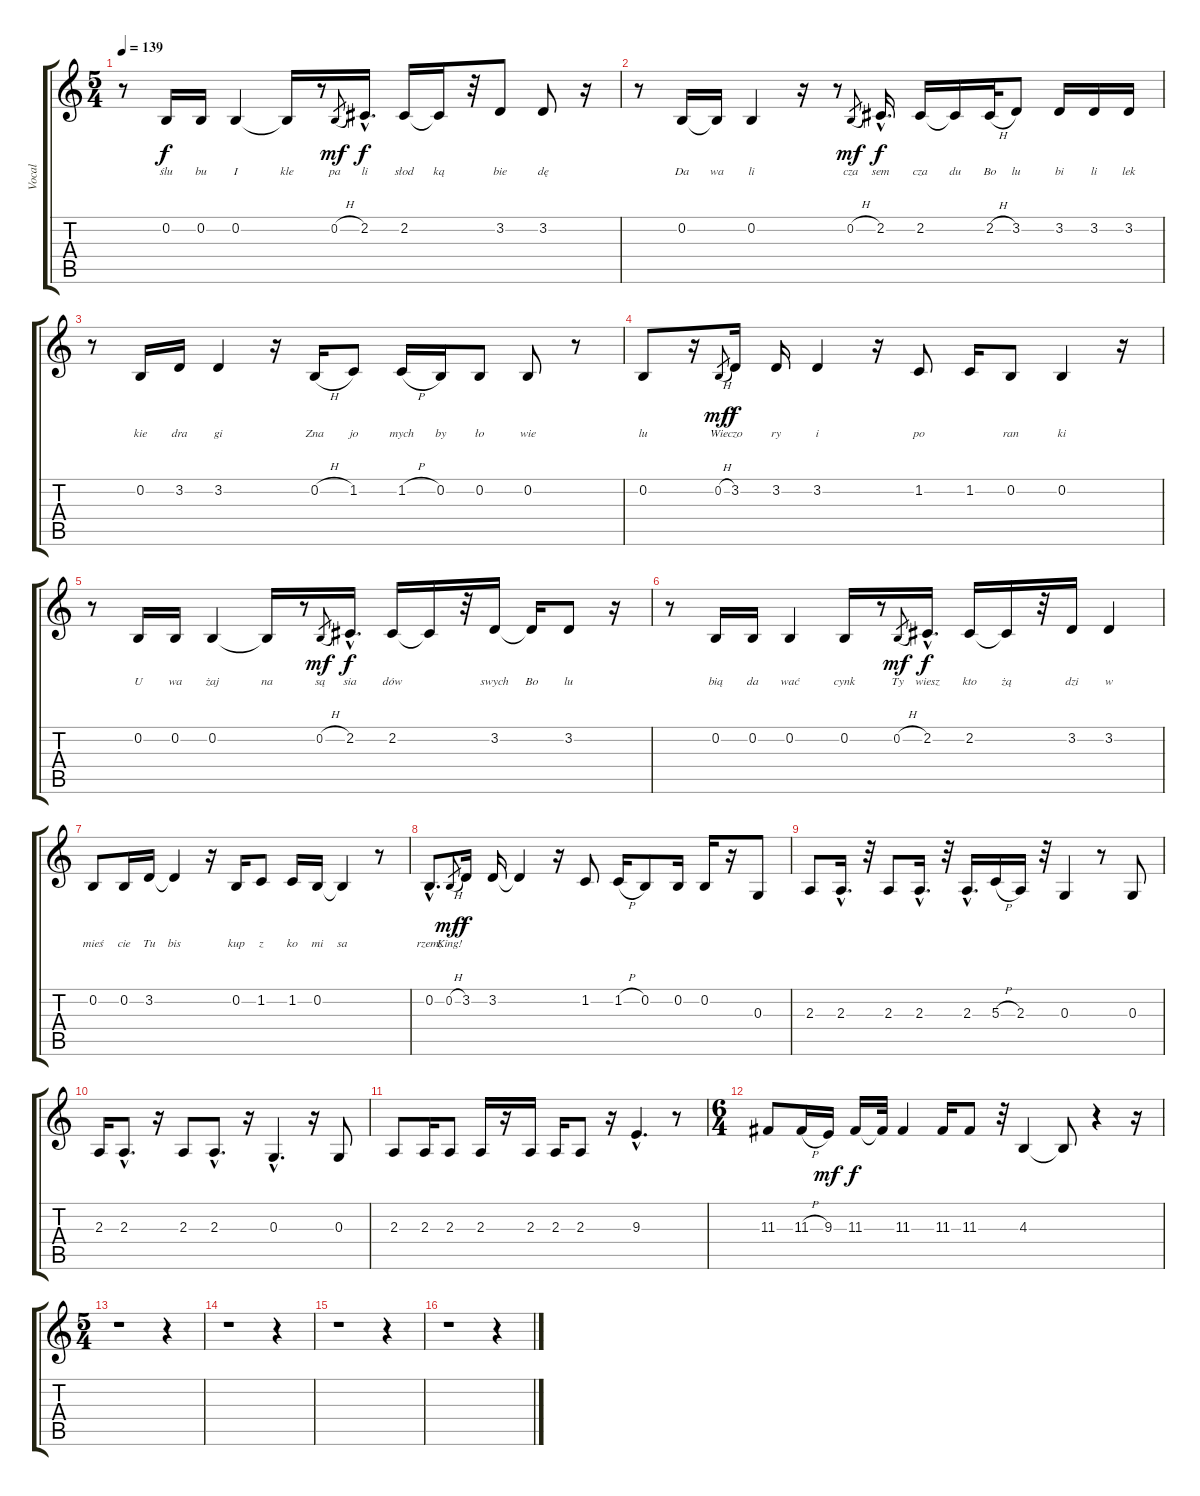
\track ("Vocal" "Vocal") {instrument lead2sawtooth}
\staff {score tabs}
\tuning (E4 B3 G3 D3 A2 E2) {hide}
\ts (5 4)
\tempo 139
\clef g2
\ks c
r.8{dy f} 0.2.16{lyrics (0 "ślu") lyrics (1 "") lyrics (2 "") lyrics (3 "") lyrics (4 "")} 0.2.16{lyrics (0 "bu") lyrics (1 "") lyrics (2 "") lyrics (3 "") lyrics (4 "")} 0.2.4{lyrics (0 "I") lyrics (1 "") lyrics (2 "") lyrics (3 "") lyrics (4 "")} 0.2{t}.16{lyrics (0 "kle") lyrics (1 "") lyrics (2 "") lyrics (3 "") lyrics (4 "")} r.8 0.2{h}.8{lyrics (0 "pa") lyrics (1 "") lyrics (2 "") lyrics (3 "") lyrics (4 "") gr dy mf} 2.2{hac}.16{d lyrics (0 "li") lyrics (1 "") lyrics (2 "") lyrics (3 "") lyrics (4 "") dy f} 2.2.16{lyrics (0 "słod") lyrics (1 "") lyrics (2 "") lyrics (3 "") lyrics (4 "")} 2.2{t}.16{lyrics (0 "ką") lyrics (1 "") lyrics (2 "") lyrics (3 "") lyrics (4 "")} r.32 3.2.8{lyrics (0 "bie") lyrics (1 "") lyrics (2 "") lyrics (3 "") lyrics (4 "")} 3.2.8{lyrics (0 "dę") lyrics (1 "") lyrics (2 "") lyrics (3 "") lyrics (4 "")} r.16 |
r.8 0.2.16{lyrics (0 "Da") lyrics (1 "") lyrics (2 "") lyrics (3 "") lyrics (4 "")} 0.2{t}.16{lyrics (0 "wa") lyrics (1 "") lyrics (2 "") lyrics (3 "") lyrics (4 "")} 0.2.4{lyrics (0 "li") lyrics (1 "") lyrics (2 "") lyrics (3 "") lyrics (4 "")} r.16 r.8 0.2{h}.8{lyrics (0 "cza") lyrics (1 "") lyrics (2 "") lyrics (3 "") lyrics (4 "") gr dy mf} 2.2{hac}.16{d lyrics (0 "sem") lyrics (1 "") lyrics (2 "") lyrics (3 "") lyrics (4 "") dy f} 2.2.16{lyrics (0 "cza") lyrics (1 "") lyrics (2 "") lyrics (3 "") lyrics (4 "")} 2.2{t}.16{lyrics (0 "du") lyrics (1 "") lyrics (2 "") lyrics (3 "") lyrics (4 "")} 2.2{h}.32{lyrics (0 "Bo") lyrics (1 "") lyrics (2 "") lyrics (3 "") lyrics (4 "")} 3.2.8{lyrics (0 "lu") lyrics (1 "") lyrics (2 "") lyrics (3 "") lyrics (4 "")} 3.2.16{lyrics (0 "bi") lyrics (1 "") lyrics (2 "") lyrics (3 "") lyrics (4 "")} 3.2.16{lyrics (0 "li") lyrics (1 "") lyrics (2 "") lyrics (3 "") lyrics (4 "")} 3.2.16{lyrics (0 "lek") lyrics (1 "") lyrics (2 "") lyrics (3 "") lyrics (4 "")} |
r.8 0.2.16{lyrics (0 "kie") lyrics (1 "") lyrics (2 "") lyrics (3 "") lyrics (4 "")} 3.2.16{lyrics (0 "dra") lyrics (1 "") lyrics (2 "") lyrics (3 "") lyrics (4 "")} 3.2.4{lyrics (0 "gi") lyrics (1 "") lyrics (2 "") lyrics (3 "") lyrics (4 "")} r.16 0.2{h}.16{lyrics (0 "Zna") lyrics (1 "") lyrics (2 "") lyrics (3 "") lyrics (4 "")} 1.2.8{lyrics (0 "jo") lyrics (1 "") lyrics (2 "") lyrics (3 "") lyrics (4 "")} 1.2{h}.16{lyrics (0 "mych") lyrics (1 "") lyrics (2 "") lyrics (3 "") lyrics (4 "")} 0.2.16{lyrics (0 "by") lyrics (1 "") lyrics (2 "") lyrics (3 "") lyrics (4 "")} 0.2.8{lyrics (0 "ło") lyrics (1 "") lyrics (2 "") lyrics (3 "") lyrics (4 "")} 0.2.8{lyrics (0 "wie") lyrics (1 "") lyrics (2 "") lyrics (3 "") lyrics (4 "")} r.8 |
0.2.8{lyrics (0 "lu") lyrics (1 "") lyrics (2 "") lyrics (3 "") lyrics (4 "")} r.16 0.2{h}.8{lyrics (0 "Wie") lyrics (1 "") lyrics (2 "") lyrics (3 "") lyrics (4 "") gr dy mf} 3.2.16{lyrics (0 "czo") lyrics (1 "") lyrics (2 "") lyrics (3 "") lyrics (4 "") dy f} 3.2.16{lyrics (0 "ry") lyrics (1 "") lyrics (2 "") lyrics (3 "") lyrics (4 "")} 3.2.4{lyrics (0 "i") lyrics (1 "") lyrics (2 "") lyrics (3 "") lyrics (4 "")} r.16 1.2.8{lyrics (0 "po") lyrics (1 "") lyrics (2 "") lyrics (3 "") lyrics (4 "")} 1.2.16{lyrics (0 "") lyrics (1 "") lyrics (2 "") lyrics (3 "") lyrics (4 "")} 0.2.8{lyrics (0 "ran") lyrics (1 "") lyrics (2 "") lyrics (3 "") lyrics (4 "")} 0.2.4{lyrics (0 "ki") lyrics (1 "") lyrics (2 "") lyrics (3 "") lyrics (4 "")} r.16 |
r.8 0.2.16{lyrics (0 "U") lyrics (1 "") lyrics (2 "") lyrics (3 "") lyrics (4 "")} 0.2.16{lyrics (0 "wa") lyrics (1 "") lyrics (2 "") lyrics (3 "") lyrics (4 "")} 0.2.4{lyrics (0 "żaj") lyrics (1 "") lyrics (2 "") lyrics (3 "") lyrics (4 "")} 0.2{t}.16{lyrics (0 "na") lyrics (1 "") lyrics (2 "") lyrics (3 "") lyrics (4 "")} r.8 0.2{h}.8{lyrics (0 "są") lyrics (1 "") lyrics (2 "") lyrics (3 "") lyrics (4 "") gr dy mf} 2.2{hac}.16{d lyrics (0 "sia") lyrics (1 "") lyrics (2 "") lyrics (3 "") lyrics (4 "") dy f} 2.2.16{lyrics (0 "dów") lyrics (1 "") lyrics (2 "") lyrics (3 "") lyrics (4 "")} 2.2{t}.16{lyrics (0 "") lyrics (1 "") lyrics (2 "") lyrics (3 "") lyrics (4 "")} r.32 3.2.16{lyrics (0 "swych") lyrics (1 "") lyrics (2 "") lyrics (3 "") lyrics (4 "")} 3.2{t}.16{lyrics (0 "Bo") lyrics (1 "") lyrics (2 "") lyrics (3 "") lyrics (4 "")} 3.2.8{lyrics (0 "lu") lyrics (1 "") lyrics (2 "") lyrics (3 "") lyrics (4 "")} r.16 |
r.8 0.2.16{lyrics (0 "bią") lyrics (1 "") lyrics (2 "") lyrics (3 "") lyrics (4 "")} 0.2.16{lyrics (0 "da") lyrics (1 "") lyrics (2 "") lyrics (3 "") lyrics (4 "")} 0.2.4{lyrics (0 "wać") lyrics (1 "") lyrics (2 "") lyrics (3 "") lyrics (4 "")} 0.2.16{lyrics (0 "cynk") lyrics (1 "") lyrics (2 "") lyrics (3 "") lyrics (4 "")} r.8 0.2{h}.8{lyrics (0 "Ty") lyrics (1 "") lyrics (2 "") lyrics (3 "") lyrics (4 "") gr dy mf} 2.2{hac}.16{d lyrics (0 "wiesz") lyrics (1 "") lyrics (2 "") lyrics (3 "") lyrics (4 "") dy f} 2.2.16{lyrics (0 "kto") lyrics (1 "") lyrics (2 "") lyrics (3 "") lyrics (4 "")} 2.2{t}.16{lyrics (0 "żą") lyrics (1 "") lyrics (2 "") lyrics (3 "") lyrics (4 "")} r.32 3.2.16{lyrics (0 "dzi") lyrics (1 "") lyrics (2 "") lyrics (3 "") lyrics (4 "")} 3.2.4{lyrics (0 "w") lyrics (1 "") lyrics (2 "") lyrics (3 "") lyrics (4 "")} |
0.2.8{lyrics (0 "mieś") lyrics (1 "") lyrics (2 "") lyrics (3 "") lyrics (4 "")} 0.2.16{lyrics (0 "cie") lyrics (1 "") lyrics (2 "") lyrics (3 "") lyrics (4 "")} 3.2.16{lyrics (0 "Tu") lyrics (1 "") lyrics (2 "") lyrics (3 "") lyrics (4 "")} 3.2{t}.4{lyrics (0 "bis") lyrics (1 "") lyrics (2 "") lyrics (3 "") lyrics (4 "")} r.16 0.2.16{lyrics (0 "kup") lyrics (1 "") lyrics (2 "") lyrics (3 "") lyrics (4 "")} 1.2.8{lyrics (0 "z") lyrics (1 "") lyrics (2 "") lyrics (3 "") lyrics (4 "")} 1.2.16{lyrics (0 "ko") lyrics (1 "") lyrics (2 "") lyrics (3 "") lyrics (4 "")} 0.2.16{lyrics (0 "mi") lyrics (1 "") lyrics (2 "") lyrics (3 "") lyrics (4 "")} 0.2{t}.4{lyrics (0 "sa") lyrics (1 "") lyrics (2 "") lyrics (3 "") lyrics (4 "")} r.8 |
0.2{hac}.8{d lyrics (0 "rzem,") lyrics (1 "") lyrics (2 "") lyrics (3 "") lyrics (4 "")} 0.2{h}.8{lyrics (0 "King!") lyrics (1 "") lyrics (2 "") lyrics (3 "") lyrics (4 "") gr dy mf} 3.2.16{dy f} 3.2.16 3.2{t}.4 r.16 1.2.8 1.2{h}.16 0.2.8 0.2.16 0.2.16 r.16 0.3.8 |
2.3.8 2.3{hac}.16{d} r.32 2.3.8 2.3{hac}.16{d} r.32 2.3{hac}.16{d} 5.3{h}.16 2.3.16 r.32 0.3.4 r.8 0.3.8 |
2.3.16 2.3{hac}.8{d} r.16 2.3.8 2.3{hac}.8{d} r.16 0.3{hac}.4{d} r.16 0.3.8 |
2.3.8 2.3.16 2.3.8 2.3.16 r.16 2.3.16 2.3.16 2.3.8 r.16 9.3{hac}.4{d} r.8 |
\ts (6 4)
11.3.8 11.3{h}.16 9.3.16{dy mf} 11.3.16{dy f} 11.3{t}.32 11.3.4 11.3.16 11.3.8 r.32 4.3.4 4.3{t}.8 r.4 r.16 |
\ts (5 4)
r.1 r.4 |
r.1 r.4 |
r.1 r.4 |
r.1 r.4
